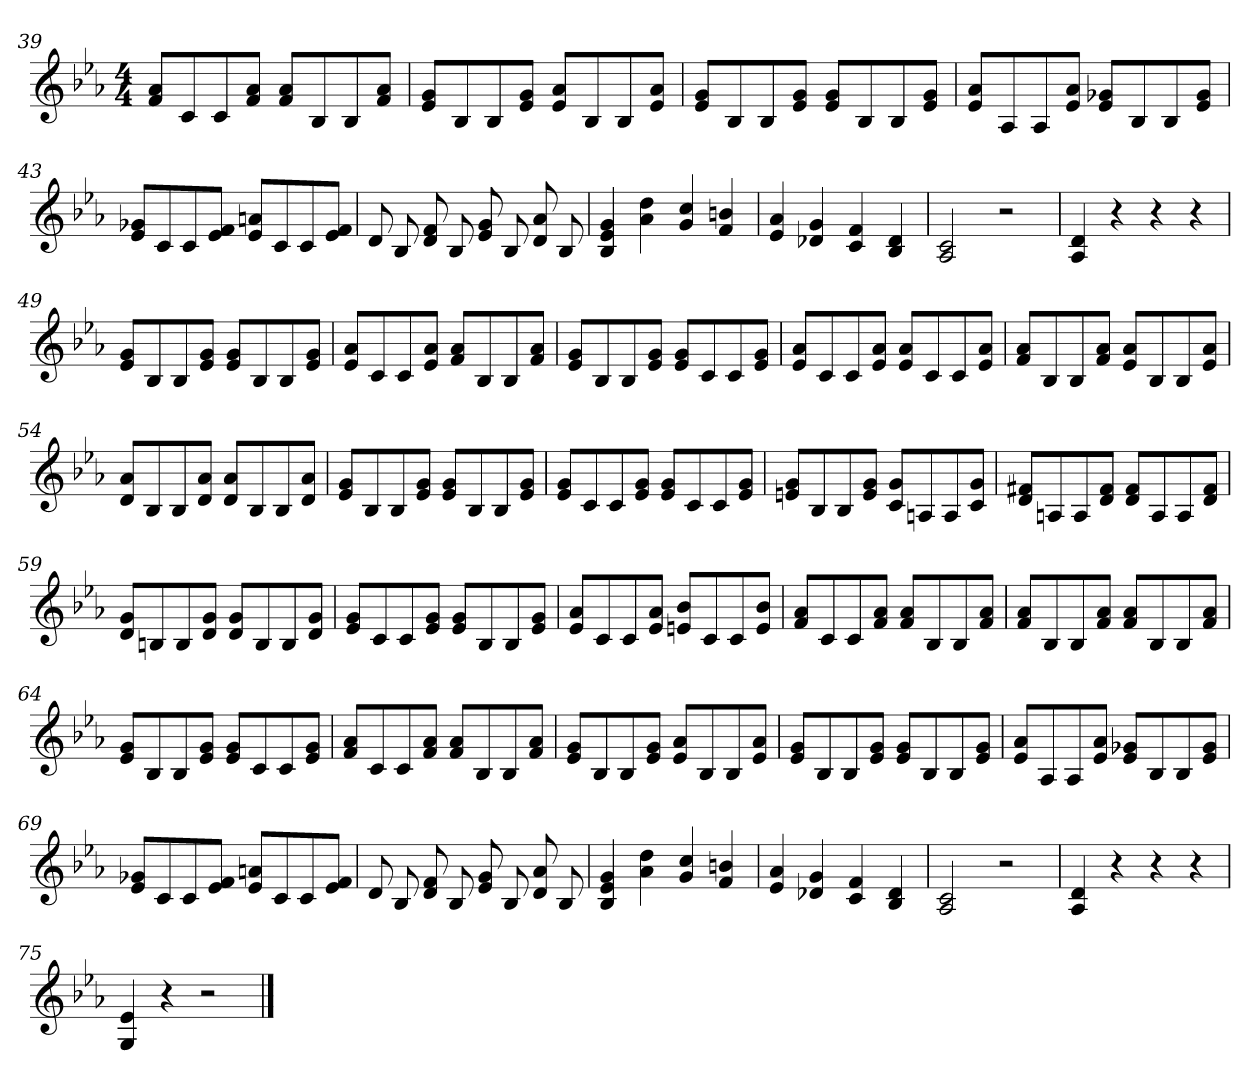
**kern
*part1
*staff1
*clefG2
*k[b-e-a-]
*M4/4
=39
8f/ 8a-/L
8c/
8c/
8f/ 8a-/J
8f/ 8a-/L
8B-/
8B-/
8f/ 8a-/J
=40
8e-/ 8g/L
8B-/
8B-/
8e-/ 8g/J
8e-/ 8a-/L
8B-/
8B-/
8e-/ 8a-/J
=41
8e-/ 8g/L
8B-/
8B-/
8e-/ 8g/J
8e-/ 8g/L
8B-/
8B-/
8e-/ 8g/J
=42
8e-/ 8a-/L
8A-/
8A-/
8e-/ 8a-/J
8e-/ 8g-X/L
8B-/
8B-/
8e-/ 8g-/J
=43
8e-/ 8g-X/L
8c/
8c/
8e-/ 8f/J
8e-/ 8an/L
8c/
8c/
8e-/ 8f/J
=44
8d/
8B-/
8d/ 8f/
8B-/
8e-/ 8g/
8B-/
8d/ 8a-/
8B-/
=45
4B-/ 4e-/ 4g/
4a-\ 4dd\
4g/ 4cc/
4f/ 4bn/
=46
4e-/ 4a-/
4d-X/ 4g/
4c/ 4f/
4B-/ 4d-/
=47
2A-/ 2c/
2r
=48
4A-/ 4d/
4r
4r
4r
=49
8e-/ 8g/L
8B-/
8B-/
8e-/ 8g/J
8e-/ 8g/L
8B-/
8B-/
8e-/ 8g/J
=50
8e-/ 8a-/L
8c/
8c/
8e-/ 8a-/J
8f/ 8a-/L
8B-/
8B-/
8f/ 8a-/J
=51
8e-/ 8g/L
8B-/
8B-/
8e-/ 8g/J
8e-/ 8g/L
8c/
8c/
8e-/ 8g/J
=52
8e-/ 8a-/L
8c/
8c/
8e-/ 8a-/J
8e-/ 8a-/L
8c/
8c/
8e-/ 8a-/J
=53
8f/ 8a-/L
8B-/
8B-/
8f/ 8a-/J
8e-/ 8a-/L
8B-/
8B-/
8e-/ 8a-/J
=54
8d/ 8a-/L
8B-/
8B-/
8d/ 8a-/J
8d/ 8a-/L
8B-/
8B-/
8d/ 8a-/J
=55
8e-/ 8g/L
8B-/
8B-/
8e-/ 8g/J
8e-/ 8g/L
8B-/
8B-/
8e-/ 8g/J
=56
8e-/ 8g/L
8c/
8c/
8e-/ 8g/J
8e-/ 8g/L
8c/
8c/
8e-/ 8g/J
=57
8en/ 8g/L
8B-/
8B-/
8e/ 8g/J
8c/ 8g/L
8An/
8A/
8c/ 8g/J
=58
8d/ 8f#X/L
8An/
8A/
8d/ 8f#/J
8d/ 8f#/L
8A/
8A/
8d/ 8f#/J
=59
8d/ 8g/L
8Bn/
8B/
8d/ 8g/J
8d/ 8g/L
8B/
8B/
8d/ 8g/J
=60
8e-/ 8g/L
8c/
8c/
8e-/ 8g/J
8e-/ 8g/L
8B-/
8B-/
8e-/ 8g/J
=61
8e-/ 8a-/L
8c/
8c/
8e-/ 8a-/J
8en/ 8b-/L
8c/
8c/
8e/ 8b-/J
=62
8f/ 8a-/L
8c/
8c/
8f/ 8a-/J
8f/ 8a-/L
8B-/
8B-/
8f/ 8a-/J
=63
8f/ 8a-/L
8B-/
8B-/
8f/ 8a-/J
8f/ 8a-/L
8B-/
8B-/
8f/ 8a-/J
=64
8e-/ 8g/L
8B-/
8B-/
8e-/ 8g/J
8e-/ 8g/L
8c/
8c/
8e-/ 8g/J
=65
8f/ 8a-/L
8c/
8c/
8f/ 8a-/J
8f/ 8a-/L
8B-/
8B-/
8f/ 8a-/J
=66
8e-/ 8g/L
8B-/
8B-/
8e-/ 8g/J
8e-/ 8a-/L
8B-/
8B-/
8e-/ 8a-/J
=67
8e-/ 8g/L
8B-/
8B-/
8e-/ 8g/J
8e-/ 8g/L
8B-/
8B-/
8e-/ 8g/J
=68
8e-/ 8a-/L
8A-/
8A-/
8e-/ 8a-/J
8e-/ 8g-X/L
8B-/
8B-/
8e-/ 8g-/J
=69
8e-/ 8g-X/L
8c/
8c/
8e-/ 8f/J
8e-/ 8an/L
8c/
8c/
8e-/ 8f/J
=70
8d/
8B-/
8d/ 8f/
8B-/
8e-/ 8g/
8B-/
8d/ 8a-/
8B-/
=71
4B-/ 4e-/ 4g/
4a-\ 4dd\
4g/ 4cc/
4f/ 4bn/
=72
4e-/ 4a-/
4d-X/ 4g/
4c/ 4f/
4B-/ 4d-/
=73
2A-/ 2c/
2r
=74
4A-/ 4d/
4r
4r
4r
=75
4G/ 4e-/
4r
2r
==
*-
